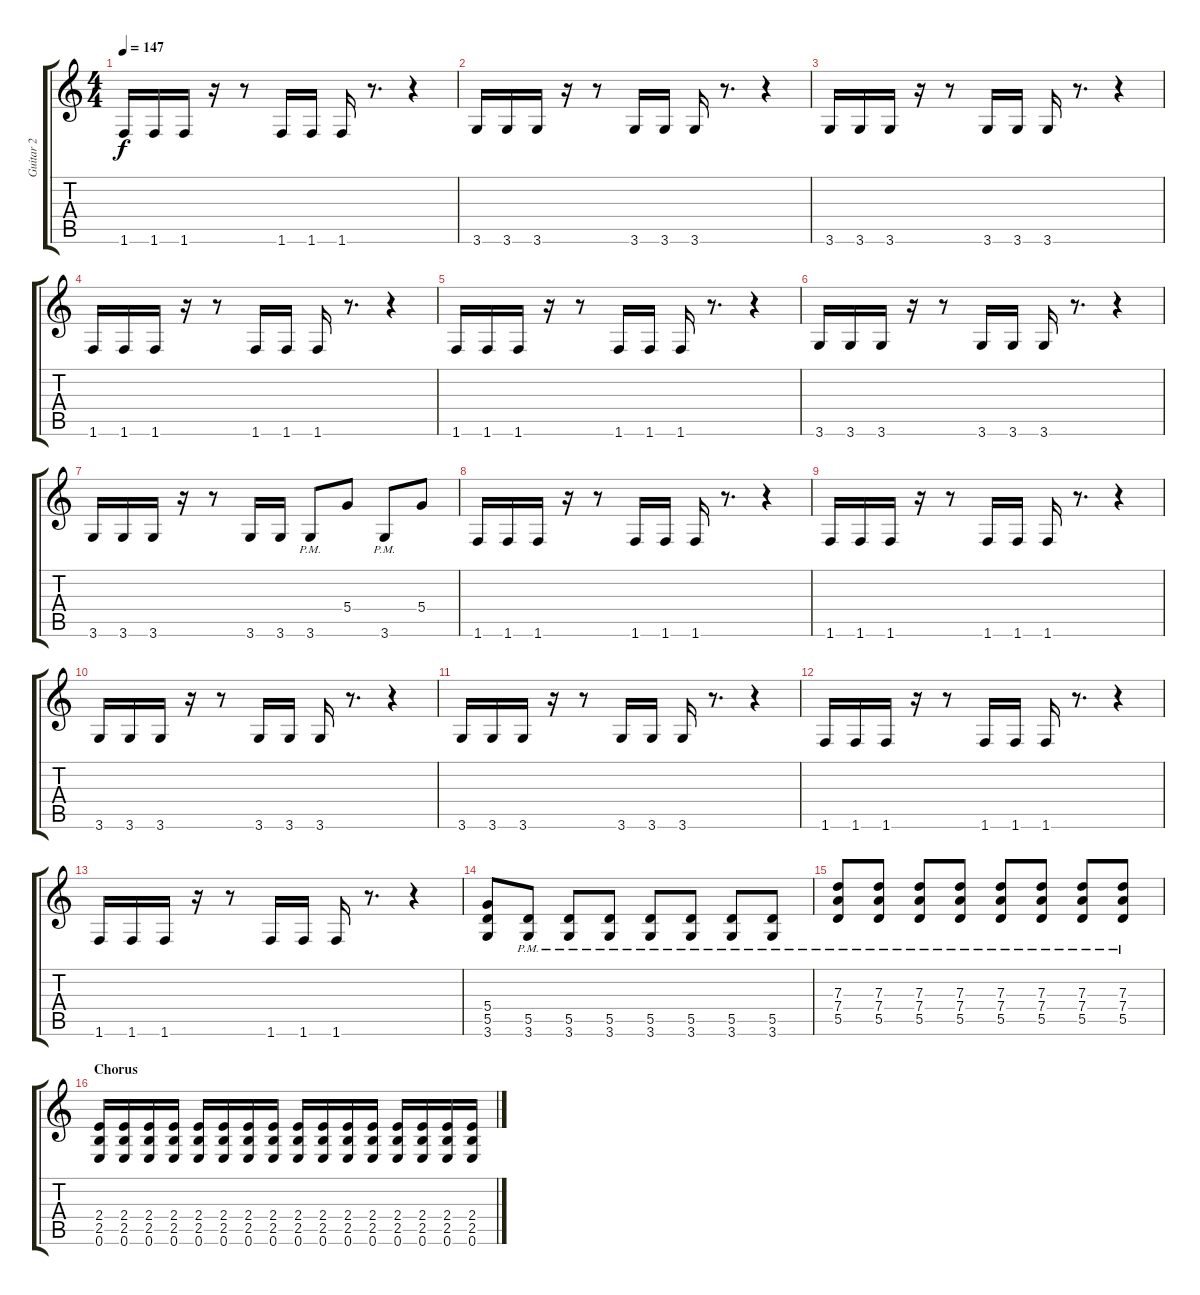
\track ("Guitar 2" "Guitar 2") {instrument distortionguitar}
\staff {score tabs}
\tuning (E4 B3 G3 D3 A2 E2) {hide}
\ts (4 4)
\tempo 147
\clef g2
\ks c
1.6.16{dy f} 1.6.16 1.6.16 r.16 r.8 1.6.16 1.6.16 1.6.16 r.8{d} r.4 |
3.6.16 3.6.16 3.6.16 r.16 r.8 3.6.16 3.6.16 3.6.16 r.8{d} r.4 |
3.6.16 3.6.16 3.6.16 r.16 r.8 3.6.16 3.6.16 3.6.16 r.8{d} r.4 |
1.6.16 1.6.16 1.6.16 r.16 r.8 1.6.16 1.6.16 1.6.16 r.8{d} r.4 |
1.6.16 1.6.16 1.6.16 r.16 r.8 1.6.16 1.6.16 1.6.16 r.8{d} r.4 |
3.6.16 3.6.16 3.6.16 r.16 r.8 3.6.16 3.6.16 3.6.16 r.8{d} r.4 |
3.6.16 3.6.16 3.6.16 r.16 r.8 3.6.16 3.6.16 3.6{pm}.8 5.4.8 3.6{pm}.8 5.4.8 |
1.6.16 1.6.16 1.6.16 r.16 r.8 1.6.16 1.6.16 1.6.16 r.8{d} r.4 |
1.6.16 1.6.16 1.6.16 r.16 r.8 1.6.16 1.6.16 1.6.16 r.8{d} r.4 |
3.6.16 3.6.16 3.6.16 r.16 r.8 3.6.16 3.6.16 3.6.16 r.8{d} r.4 |
3.6.16 3.6.16 3.6.16 r.16 r.8 3.6.16 3.6.16 3.6.16 r.8{d} r.4 |
1.6.16 1.6.16 1.6.16 r.16 r.8 1.6.16 1.6.16 1.6.16 r.8{d} r.4 |
1.6.16 1.6.16 1.6.16 r.16 r.8 1.6.16 1.6.16 1.6.16 r.8{d} r.4 |
(5.4 5.5 3.6).8 (5.5{pm} 3.6{pm}).8 (5.5{pm} 3.6{pm}).8 (5.5{pm} 3.6{pm}).8 (5.5{pm} 3.6{pm}).8 (5.5{pm} 3.6{pm}).8 (5.5{pm} 3.6{pm}).8 (5.5{pm} 3.6{pm}).8 |
(7.3{pm} 7.4{pm} 5.5{pm}).8 (7.3{pm} 7.4{pm} 5.5{pm}).8 (7.3{pm} 7.4{pm} 5.5{pm}).8 (7.3{pm} 7.4{pm} 5.5{pm}).8 (7.3{pm} 7.4{pm} 5.5{pm}).8 (7.3{pm} 7.4{pm} 5.5{pm}).8 (7.3{pm} 7.4 5.5).8 (7.3{pm} 7.4 5.5).8 |
\section ("" "Chorus")
(2.4 2.5 0.6).16{volume 10} (2.4 2.5 0.6).16 (2.4 2.5 0.6).16 (2.4 2.5 0.6).16 (2.4 2.5 0.6).16 (2.4 2.5 0.6).16 (2.4 2.5 0.6).16 (2.4 2.5 0.6).16 (2.4 2.5 0.6).16 (2.4 2.5 0.6).16 (2.4 2.5 0.6).16 (2.4 2.5 0.6).16 (2.4 2.5 0.6).16 (2.4 2.5 0.6).16 (2.4 2.5 0.6).16 (2.4 2.5 0.6).16
